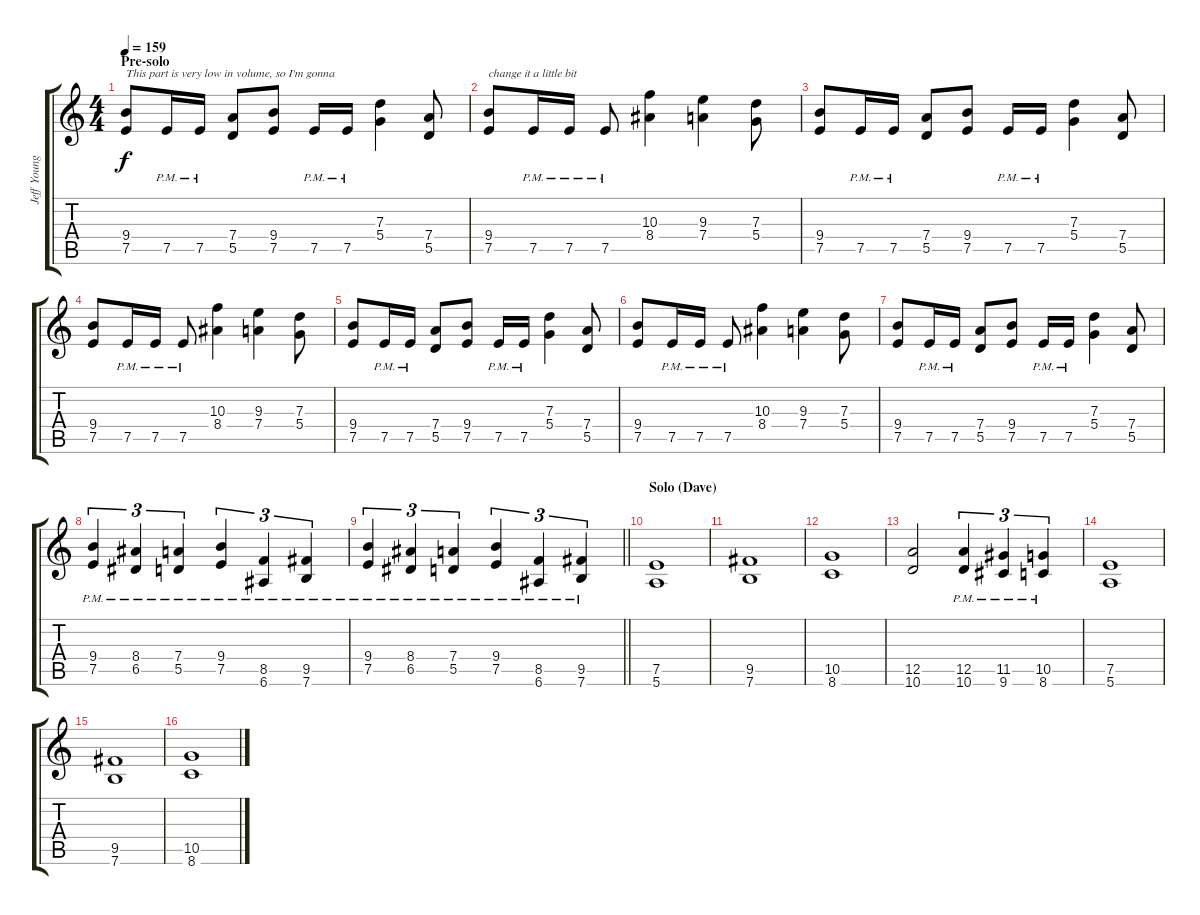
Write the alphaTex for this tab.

\track ("Jeff Young" "Jeff Young") {instrument distortionguitar}
\staff {score tabs}
\tuning (E4 B3 G3 D3 A2 E2) {hide}
\ts (4 4)
\section ("" "Pre-solo")
\tempo 159
\clef g2
\ks c
(9.4 7.5).8{txt "This part is very low in volume, so I'm gonna" dy f} 7.5{pm}.16 7.5{pm}.16 (7.4 5.5).8 (9.4 7.5).8 7.5{pm}.16 7.5{pm}.16 (7.3 5.4).4 (7.4 5.5).8 |
(9.4 7.5).8{txt "change it a little bit"} 7.5{pm}.16 7.5{pm}.16 7.5{pm}.8 (10.3 8.4).4 (9.3 7.4).4 (7.3 5.4).8 |
(9.4 7.5).8 7.5{pm}.16 7.5{pm}.16 (7.4 5.5).8 (9.4 7.5).8 7.5{pm}.16 7.5{pm}.16 (7.3 5.4).4 (7.4 5.5).8 |
(9.4 7.5).8 7.5{pm}.16 7.5{pm}.16 7.5{pm}.8 (10.3 8.4).4 (9.3 7.4).4 (7.3 5.4).8 |
(9.4 7.5).8 7.5{pm}.16 7.5{pm}.16 (7.4 5.5).8 (9.4 7.5).8 7.5{pm}.16 7.5{pm}.16 (7.3 5.4).4 (7.4 5.5).8 |
(9.4 7.5).8 7.5{pm}.16 7.5{pm}.16 7.5{pm}.8 (10.3 8.4).4 (9.3 7.4).4 (7.3 5.4).8 |
(9.4 7.5).8 7.5{pm}.16 7.5{pm}.16 (7.4 5.5).8 (9.4 7.5).8 7.5{pm}.16 7.5{pm}.16 (7.3 5.4).4 (7.4 5.5).8 |
(9.4{pm} 7.5{pm}).4{tu (3 2)} (8.4{pm} 6.5{pm}).4{tu (3 2)} (7.4{pm} 5.5{pm}).4{tu (3 2)} (9.4{pm} 7.5{pm}).4{tu (3 2)} (8.5{pm} 6.6{pm}).4{tu (3 2)} (9.5{pm} 7.6{pm}).4{tu (3 2)} |
\barLineRight lightlight
(9.4{pm} 7.5{pm}).4{tu (3 2)} (8.4{pm} 6.5{pm}).4{tu (3 2)} (7.4{pm} 5.5{pm}).4{tu (3 2)} (9.4{pm} 7.5{pm}).4{tu (3 2)} (8.5{pm} 6.6{pm}).4{tu (3 2)} (9.5{pm} 7.6{pm}).4{tu (3 2)} |
\section ("" "Solo (Dave)")
(7.5 5.6).1 |
(9.5 7.6).1 |
(10.5 8.6).1 |
(12.5 10.6).2 (12.5{pm} 10.6{pm}).4{tu (3 2)} (11.5{pm} 9.6{pm}).4{tu (3 2)} (10.5{pm} 8.6{pm}).4{tu (3 2)} |
(7.5 5.6).1 |
(9.5 7.6).1 |
(10.5 8.6).1
